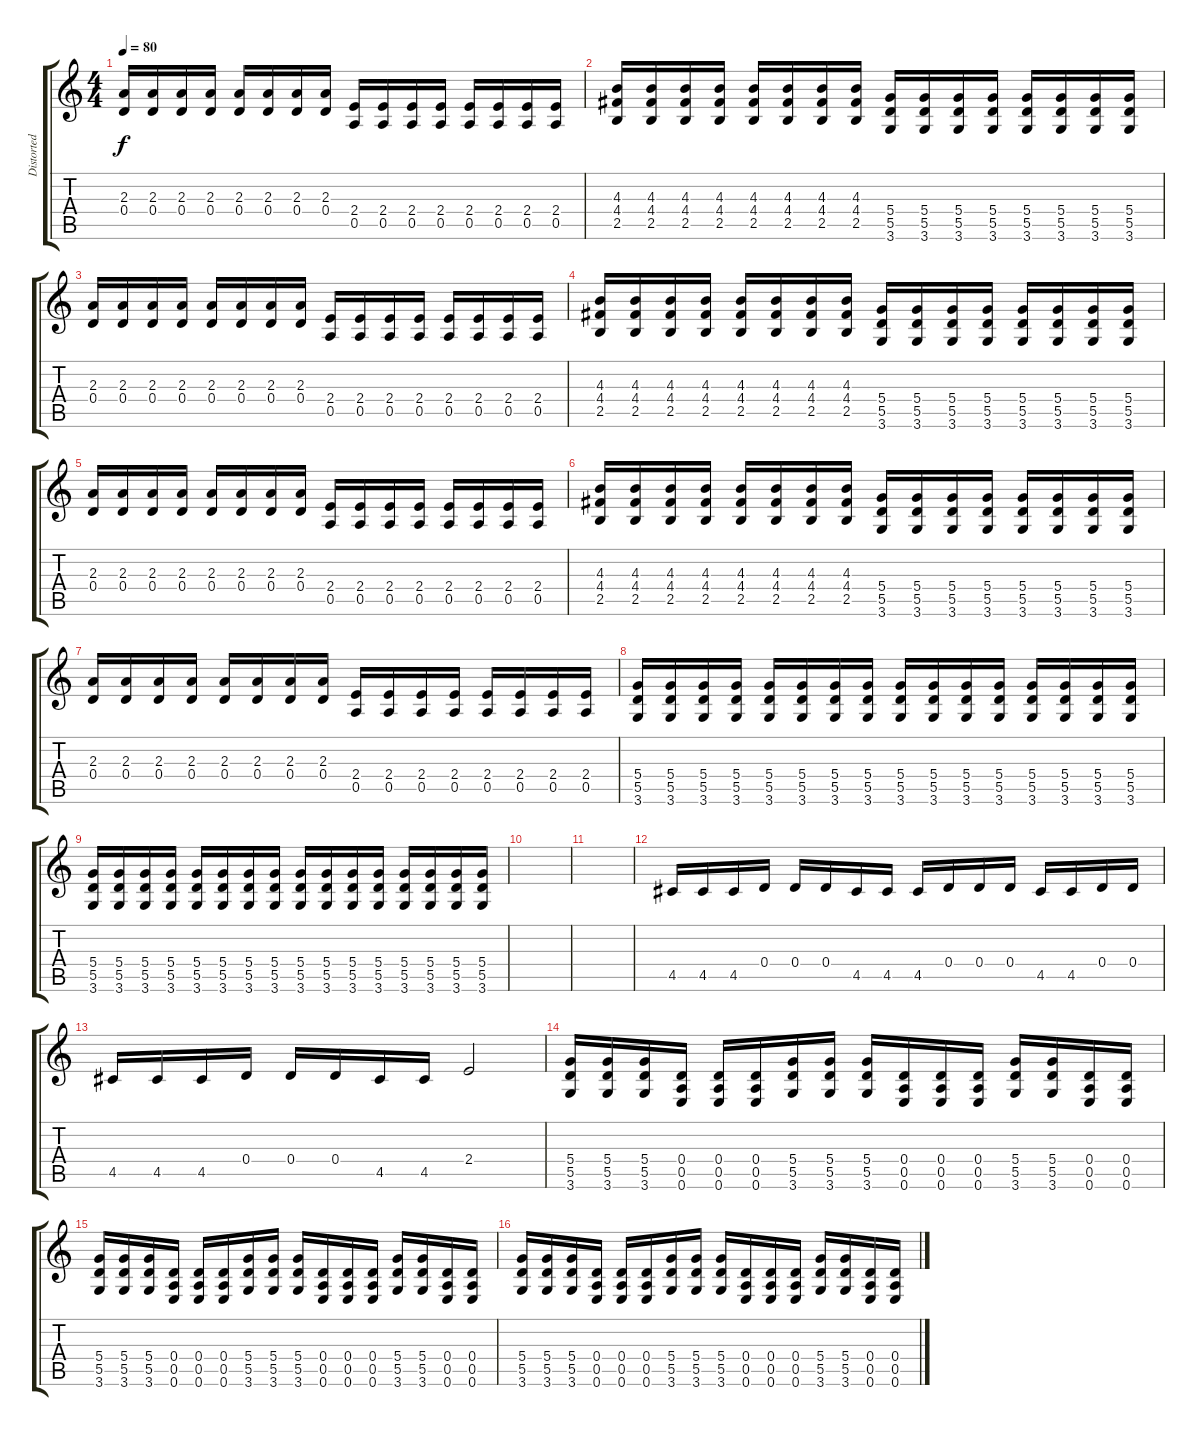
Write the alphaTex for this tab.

\track ("Distorted Guitar 1" "Distorted ") {instrument overdrivenguitar}
\staff {score tabs}
\tuning (E4 B3 G3 D3 A2 E2) {hide}
\ts (4 4)
\tempo 80
\clef g2
\ks c
(2.3 0.4).16{dy f} (2.3 0.4).16 (2.3 0.4).16 (2.3 0.4).16 (2.3 0.4).16 (2.3 0.4).16 (2.3 0.4).16 (2.3 0.4).16 (2.4 0.5).16 (2.4 0.5).16 (2.4 0.5).16 (2.4 0.5).16 (2.4 0.5).16 (2.4 0.5).16 (2.4 0.5).16 (2.4 0.5).16 |
(4.3 4.4 2.5).16 (4.3 4.4 2.5).16 (4.3 4.4 2.5).16 (4.3 4.4 2.5).16 (4.3 4.4 2.5).16 (4.3 4.4 2.5).16 (4.3 4.4 2.5).16 (4.3 4.4 2.5).16 (5.4 5.5 3.6).16 (5.4 5.5 3.6).16 (5.4 5.5 3.6).16 (5.4 5.5 3.6).16 (5.4 5.5 3.6).16 (5.4 5.5 3.6).16 (5.4 5.5 3.6).16 (5.4 5.5 3.6).16 |
(2.3 0.4).16 (2.3 0.4).16 (2.3 0.4).16 (2.3 0.4).16 (2.3 0.4).16 (2.3 0.4).16 (2.3 0.4).16 (2.3 0.4).16 (2.4 0.5).16 (2.4 0.5).16 (2.4 0.5).16 (2.4 0.5).16 (2.4 0.5).16 (2.4 0.5).16 (2.4 0.5).16 (2.4 0.5).16 |
(4.3 4.4 2.5).16 (4.3 4.4 2.5).16 (4.3 4.4 2.5).16 (4.3 4.4 2.5).16 (4.3 4.4 2.5).16 (4.3 4.4 2.5).16 (4.3 4.4 2.5).16 (4.3 4.4 2.5).16 (5.4 5.5 3.6).16 (5.4 5.5 3.6).16 (5.4 5.5 3.6).16 (5.4 5.5 3.6).16 (5.4 5.5 3.6).16 (5.4 5.5 3.6).16 (5.4 5.5 3.6).16 (5.4 5.5 3.6).16 |
(2.3 0.4).16 (2.3 0.4).16 (2.3 0.4).16 (2.3 0.4).16 (2.3 0.4).16 (2.3 0.4).16 (2.3 0.4).16 (2.3 0.4).16 (2.4 0.5).16 (2.4 0.5).16 (2.4 0.5).16 (2.4 0.5).16 (2.4 0.5).16 (2.4 0.5).16 (2.4 0.5).16 (2.4 0.5).16 |
(4.3 4.4 2.5).16 (4.3 4.4 2.5).16 (4.3 4.4 2.5).16 (4.3 4.4 2.5).16 (4.3 4.4 2.5).16 (4.3 4.4 2.5).16 (4.3 4.4 2.5).16 (4.3 4.4 2.5).16 (5.4 5.5 3.6).16 (5.4 5.5 3.6).16 (5.4 5.5 3.6).16 (5.4 5.5 3.6).16 (5.4 5.5 3.6).16 (5.4 5.5 3.6).16 (5.4 5.5 3.6).16 (5.4 5.5 3.6).16 |
(2.3 0.4).16 (2.3 0.4).16 (2.3 0.4).16 (2.3 0.4).16 (2.3 0.4).16 (2.3 0.4).16 (2.3 0.4).16 (2.3 0.4).16 (2.4 0.5).16 (2.4 0.5).16 (2.4 0.5).16 (2.4 0.5).16 (2.4 0.5).16 (2.4 0.5).16 (2.4 0.5).16 (2.4 0.5).16 |
(5.4 5.5 3.6).16 (5.4 5.5 3.6).16 (5.4 5.5 3.6).16 (5.4 5.5 3.6).16 (5.4 5.5 3.6).16 (5.4 5.5 3.6).16 (5.4 5.5 3.6).16 (5.4 5.5 3.6).16 (5.4 5.5 3.6).16 (5.4 5.5 3.6).16 (5.4 5.5 3.6).16 (5.4 5.5 3.6).16 (5.4 5.5 3.6).16 (5.4 5.5 3.6).16 (5.4 5.5 3.6).16 (5.4 5.5 3.6).16 |
(5.4 5.5 3.6).16 (5.4 5.5 3.6).16 (5.4 5.5 3.6).16 (5.4 5.5 3.6).16 (5.4 5.5 3.6).16 (5.4 5.5 3.6).16 (5.4 5.5 3.6).16 (5.4 5.5 3.6).16 (5.4 5.5 3.6).16 (5.4 5.5 3.6).16 (5.4 5.5 3.6).16 (5.4 5.5 3.6).16 (5.4 5.5 3.6).16 (5.4 5.5 3.6).16 (5.4 5.5 3.6).16 (5.4 5.5 3.6).16 |
|
|
4.5.16{volume 4} 4.5.16 4.5.16 0.4.16 0.4.16 0.4.16 4.5.16 4.5.16 4.5.16 0.4.16 0.4.16 0.4.16 4.5.16 4.5.16 0.4.16 0.4.16 |
4.5.16 4.5.16 4.5.16 0.4.16 0.4.16 0.4.16 4.5.16 4.5.16 2.4.2 |
(5.4 5.5 3.6).16 (5.4 5.5 3.6).16 (5.4 5.5 3.6).16 (0.4 0.5 0.6).16 (0.4 0.5 0.6).16 (0.4 0.5 0.6).16 (5.4 5.5 3.6).16 (5.4 5.5 3.6).16 (5.4 5.5 3.6).16 (0.4 0.5 0.6).16 (0.4 0.5 0.6).16 (0.4 0.5 0.6).16 (5.4 5.5 3.6).16 (5.4 5.5 3.6).16 (0.4 0.5 0.6).16 (0.4 0.5 0.6).16 |
(5.4 5.5 3.6).16 (5.4 5.5 3.6).16 (5.4 5.5 3.6).16 (0.4 0.5 0.6).16 (0.4 0.5 0.6).16 (0.4 0.5 0.6).16 (5.4 5.5 3.6).16 (5.4 5.5 3.6).16 (5.4 5.5 3.6).16 (0.4 0.5 0.6).16 (0.4 0.5 0.6).16 (0.4 0.5 0.6).16 (5.4 5.5 3.6).16 (5.4 5.5 3.6).16 (0.4 0.5 0.6).16 (0.4 0.5 0.6).16 |
(5.4 5.5 3.6).16 (5.4 5.5 3.6).16 (5.4 5.5 3.6).16 (0.4 0.5 0.6).16 (0.4 0.5 0.6).16 (0.4 0.5 0.6).16 (5.4 5.5 3.6).16 (5.4 5.5 3.6).16 (5.4 5.5 3.6).16 (0.4 0.5 0.6).16 (0.4 0.5 0.6).16 (0.4 0.5 0.6).16 (5.4 5.5 3.6).16 (5.4 5.5 3.6).16 (0.4 0.5 0.6).16 (0.4 0.5 0.6).16
